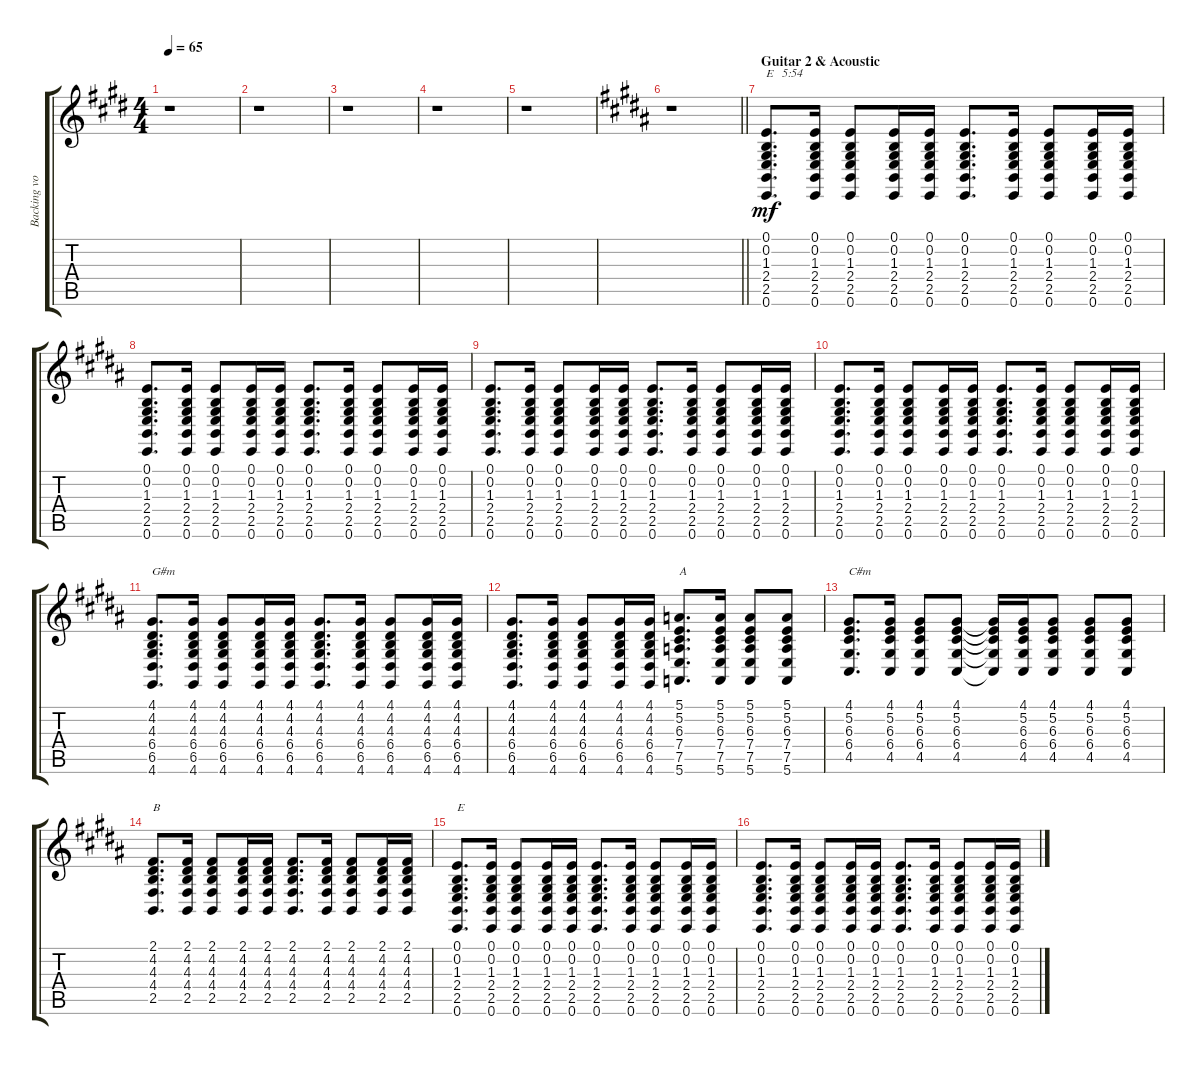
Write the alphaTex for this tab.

\track ("Backing vocals/Acoustic" "Backing vo") {instrument lead6voice}
\staff {score tabs}
\tuning (E4 B3 G3 D3 A2 E2) {hide}
\ts (4 4)
\tempo 65
\clef g2
\ks c#minor
r.1{dy f} |
r.1 |
r.1 |
r.1 |
r.1 |
\barLineRight lightlight
\ks b
r.1 |
\section ("" "Guitar 2 & Acoustic")
(0.1 0.2 1.3 2.4 2.5 0.6).8{d txt "E   5:54" dy mf volume 9 instrument acousticguitarsteel} (0.1 0.2 1.3 2.4 2.5 0.6).16 (0.1 0.2 1.3 2.4 2.5 0.6).8 (0.1 0.2 1.3 2.4 2.5 0.6).16 (0.1 0.2 1.3 2.4 2.5 0.6).16 (0.1 0.2 1.3 2.4 2.5 0.6).8{d} (0.1 0.2 1.3 2.4 2.5 0.6).16 (0.1 0.2 1.3 2.4 2.5 0.6).8 (0.1 0.2 1.3 2.4 2.5 0.6).16 (0.1 0.2 1.3 2.4 2.5 0.6).16 |
(0.1 0.2 1.3 2.4 2.5 0.6).8{d} (0.1 0.2 1.3 2.4 2.5 0.6).16 (0.1 0.2 1.3 2.4 2.5 0.6).8 (0.1 0.2 1.3 2.4 2.5 0.6).16 (0.1 0.2 1.3 2.4 2.5 0.6).16 (0.1 0.2 1.3 2.4 2.5 0.6).8{d} (0.1 0.2 1.3 2.4 2.5 0.6).16 (0.1 0.2 1.3 2.4 2.5 0.6).8 (0.1 0.2 1.3 2.4 2.5 0.6).16 (0.1 0.2 1.3 2.4 2.5 0.6).16 |
(0.1 0.2 1.3 2.4 2.5 0.6).8{d} (0.1 0.2 1.3 2.4 2.5 0.6).16 (0.1 0.2 1.3 2.4 2.5 0.6).8 (0.1 0.2 1.3 2.4 2.5 0.6).16 (0.1 0.2 1.3 2.4 2.5 0.6).16 (0.1 0.2 1.3 2.4 2.5 0.6).8{d} (0.1 0.2 1.3 2.4 2.5 0.6).16 (0.1 0.2 1.3 2.4 2.5 0.6).8 (0.1 0.2 1.3 2.4 2.5 0.6).16 (0.1 0.2 1.3 2.4 2.5 0.6).16 |
(0.1 0.2 1.3 2.4 2.5 0.6).8{d} (0.1 0.2 1.3 2.4 2.5 0.6).16 (0.1 0.2 1.3 2.4 2.5 0.6).8 (0.1 0.2 1.3 2.4 2.5 0.6).16 (0.1 0.2 1.3 2.4 2.5 0.6).16 (0.1 0.2 1.3 2.4 2.5 0.6).8{d} (0.1 0.2 1.3 2.4 2.5 0.6).16 (0.1 0.2 1.3 2.4 2.5 0.6).8 (0.1 0.2 1.3 2.4 2.5 0.6).16 (0.1 0.2 1.3 2.4 2.5 0.6).16 |
(4.1 4.2 4.3 6.4 6.5 4.6).8{d txt "G#m"} (4.1 4.2 4.3 6.4 6.5 4.6).16 (4.1 4.2 4.3 6.4 6.5 4.6).8 (4.1 4.2 4.3 6.4 6.5 4.6).16 (4.1 4.2 4.3 6.4 6.5 4.6).16 (4.1 4.2 4.3 6.4 6.5 4.6).8{d} (4.1 4.2 4.3 6.4 6.5 4.6).16 (4.1 4.2 4.3 6.4 6.5 4.6).8 (4.1 4.2 4.3 6.4 6.5 4.6).16 (4.1 4.2 4.3 6.4 6.5 4.6).16 |
(4.1 4.2 4.3 6.4 6.5 4.6).8{d} (4.1 4.2 4.3 6.4 6.5 4.6).16 (4.1 4.2 4.3 6.4 6.5 4.6).8 (4.1 4.2 4.3 6.4 6.5 4.6).16 (4.1 4.2 4.3 6.4 6.5 4.6).16 (5.1 5.2 6.3 7.4 7.5 5.6).8{d txt "A"} (5.1 5.2 6.3 7.4 7.5 5.6).16 (5.1 5.2 6.3 7.4 7.5 5.6).8 (5.1 5.2 6.3 7.4 7.5 5.6).8 |
(4.1 5.2 6.3 6.4 4.5).8{d txt "C#m"} (4.1 5.2 6.3 6.4 4.5).16 (4.1 5.2 6.3 6.4 4.5).8 (4.1 5.2 6.3 6.4 4.5).8 (4.1{t} 5.2{t} 6.3{t} 6.4{t} 4.5{t}).16 (4.1 5.2 6.3 6.4 4.5).16 (4.1 5.2 6.3 6.4 4.5).8 (4.1 5.2 6.3 6.4 4.5).8 (4.1 5.2 6.3 6.4 4.5).8 |
(2.1 4.2 4.3 4.4 2.5).8{d txt "B"} (2.1 4.2 4.3 4.4 2.5).16 (2.1 4.2 4.3 4.4 2.5).8 (2.1 4.2 4.3 4.4 2.5).16 (2.1 4.2 4.3 4.4 2.5).16 (2.1 4.2 4.3 4.4 2.5).8{d} (2.1 4.2 4.3 4.4 2.5).16 (2.1 4.2 4.3 4.4 2.5).8 (2.1 4.2 4.3 4.4 2.5).16 (2.1 4.2 4.3 4.4 2.5).16 |
(0.1 0.2 1.3 2.4 2.5 0.6).8{d txt "E"} (0.1 0.2 1.3 2.4 2.5 0.6).16 (0.1 0.2 1.3 2.4 2.5 0.6).8 (0.1 0.2 1.3 2.4 2.5 0.6).16 (0.1 0.2 1.3 2.4 2.5 0.6).16 (0.1 0.2 1.3 2.4 2.5 0.6).8{d} (0.1 0.2 1.3 2.4 2.5 0.6).16 (0.1 0.2 1.3 2.4 2.5 0.6).8 (0.1 0.2 1.3 2.4 2.5 0.6).16 (0.1 0.2 1.3 2.4 2.5 0.6).16 |
(0.1 0.2 1.3 2.4 2.5 0.6).8{d} (0.1 0.2 1.3 2.4 2.5 0.6).16 (0.1 0.2 1.3 2.4 2.5 0.6).8 (0.1 0.2 1.3 2.4 2.5 0.6).16 (0.1 0.2 1.3 2.4 2.5 0.6).16 (0.1 0.2 1.3 2.4 2.5 0.6).8{d} (0.1 0.2 1.3 2.4 2.5 0.6).16 (0.1 0.2 1.3 2.4 2.5 0.6).8 (0.1 0.2 1.3 2.4 2.5 0.6).16 (0.1 0.2 1.3 2.4 2.5 0.6).16
